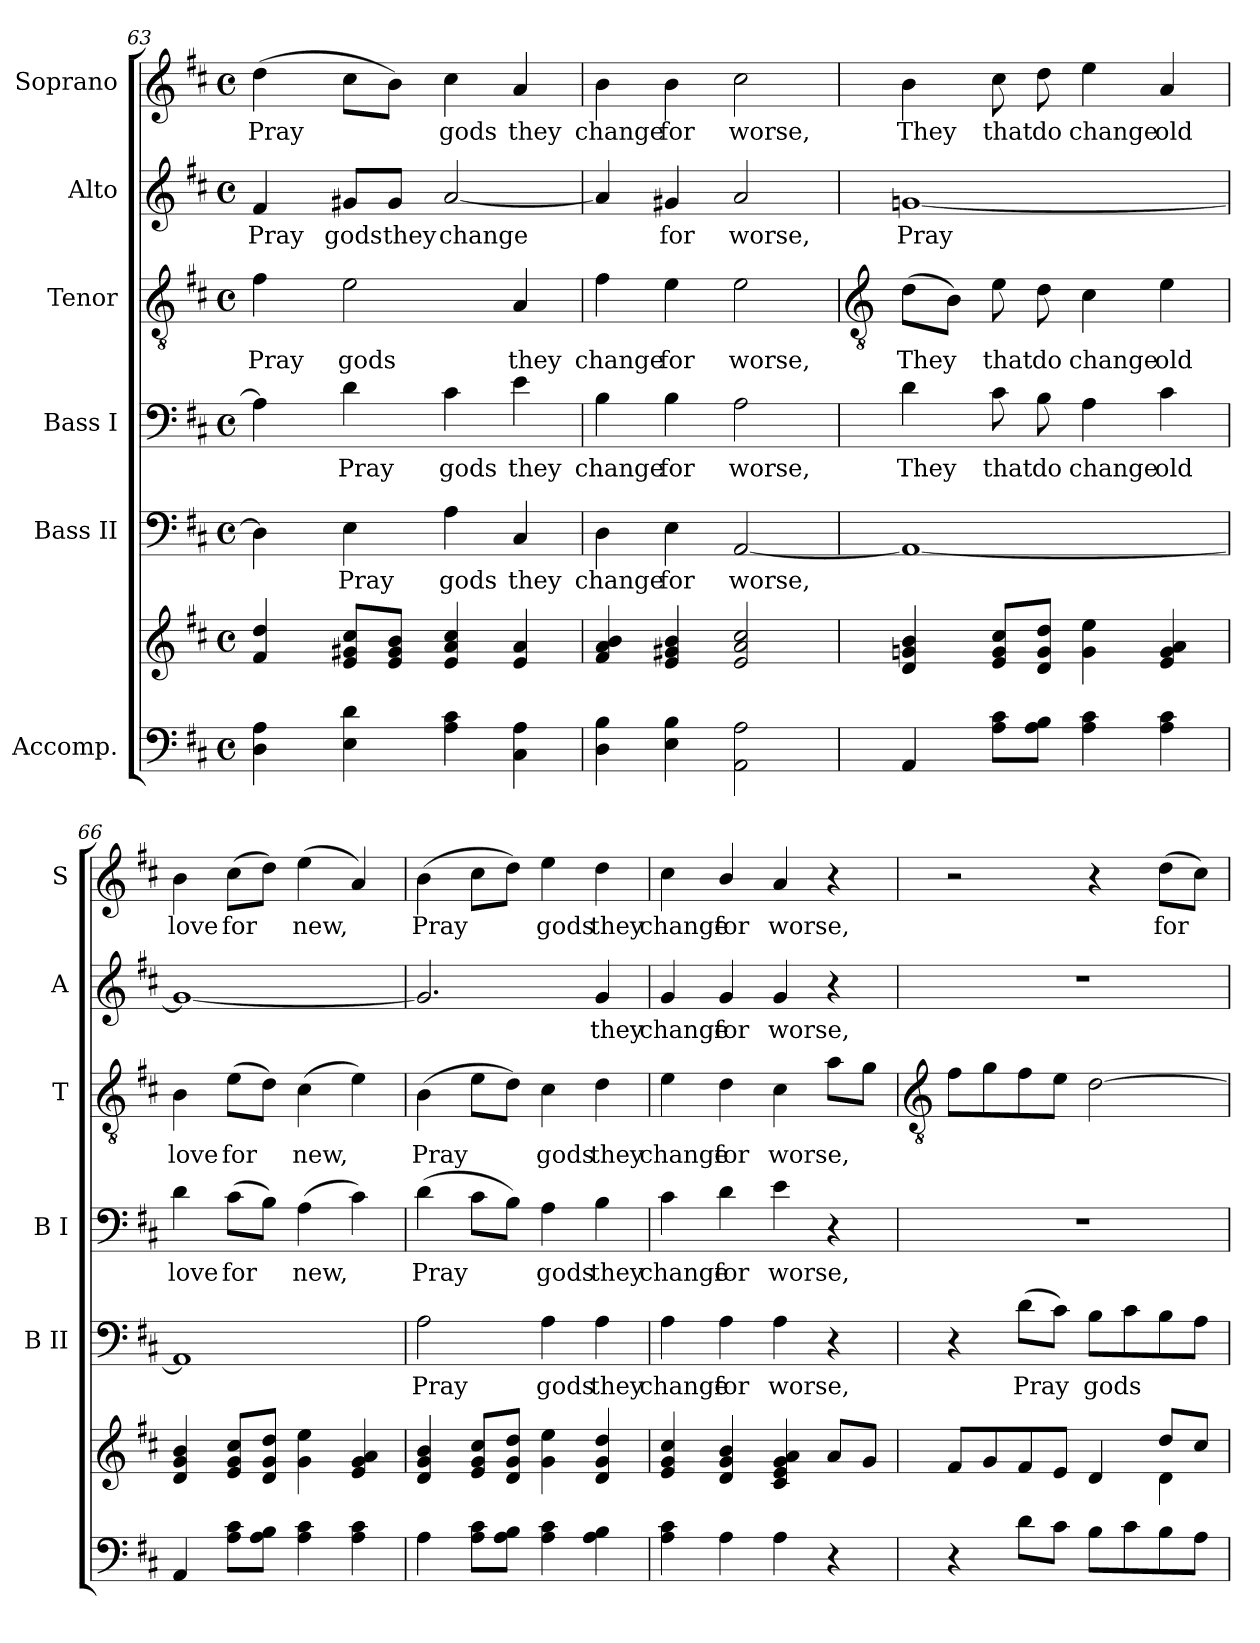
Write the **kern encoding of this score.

**kern	**kern	**kern	**text	**kern	**text	**kern	**text	**kern	**text	**kern	**text
*part6	*part6	*part5	*part5	*part4	*part4	*part3	*part3	*part2	*part2	*part1	*part1
*staff7	*staff6	*staff5	*staff5	*staff4	*staff4	*staff3	*staff3	*staff2	*staff2	*staff1	*staff1
*I"Accomp.	*	*I"Bass II	*	*I"Bass I	*	*I"Tenor	*	*I"Alto	*	*I"Soprano	*
*	*	*I'B II	*	*I'B I	*	*I'T	*	*I'A	*	*I'S	*
*clefF4	*clefG2	*clefF4	*	*clefF4	*	*clefGv2	*	*clefG2	*	*clefG2	*
*k[f#c#]	*k[f#c#]	*k[f#c#]	*	*k[f#c#]	*	*k[f#c#]	*	*k[f#c#]	*	*k[f#c#]	*
*D:	*D:	*D:	*	*D:	*	*D:	*	*D:	*	*D:	*
*M4/4	*M4/4	*M4/4	*	*M4/4	*	*M4/4	*	*M4/4	*	*M4/4	*
*met(c)	*met(c)	*met(c)	*	*met(c)	*	*met(c)	*	*met(c)	*	*met(c)	*
=63	=63	=63	=63	=63	=63	=63	=63	=63	=63	=63	=63
*	*^	*	*	*	*	*	*	*	*	*	*
!	!	!	!	!	!	!	!	!LO:LY:b	!	!LO:LY:b	!	!LO:LY:b
4D 4A	4f#/ 4dd/	8ryy	4D]	.	4A]	.	4f#	Pray	4f#	Pray	(>4dd	Pray
.	.	8ryy	.	.	.	.	.	.	.	.	.	.
!	!	!	!	!LO:LY:b	!	!LO:LY:b	!	!LO:LY:b	!	!LO:LY:b	!	!
4E 4d	8e/ 8g#X/ 8cc#/L	2.ryy	4E	Pray	4d	Pray	2e	gods	8g#X/L	gods	8cc#L	.
!	!	!	!	!	!	!	!	!	!	!LO:LY:b	!	!
.	8e/ 8g#/ 8b/J	.	.	.	.	.	.	.	8g#/J	they	8bJ)	.
!	!	!	!	!LO:LY:b	!	!LO:LY:b	!	!	!	!LO:LY:b	!	!LO:LY:b
4A 4c#	4e/ 4a/ 4cc#/	.	4A	gods	4c#	gods	.	.	[2a	change	4cc#	gods
!	!	!	!	!LO:LY:b	!	!LO:LY:b	!	!LO:LY:b	!	!	!	!LO:LY:b
4C# 4A	4e/ 4a/	.	4C#	they	4e	they	4A	they	.	.	4a	they
=64	=64	=64	=64	=64	=64	=64	=64	=64	=64	=64	=64	=64
!	!	!	!	!LO:LY:b	!	!LO:LY:b	!	!LO:LY:b	!	!	!	!LO:LY:b
4D 4B	4f#/ 4a/ 4b/	1ryy	4D	change	4B	change	4f#	change	4a]	.	4b	change
!	!	!	!	!LO:LY:b	!	!LO:LY:b	!	!LO:LY:b	!	!LO:LY:b	!	!LO:LY:b
4E 4B	4e/ 4g#X/ 4b/	.	4E	for	4B	for	4e	for	4g#X	for	4b	for
!	!	!	!	!LO:LY:b	!	!LO:LY:b	!	!LO:LY:b	!	!LO:LY:b	!	!LO:LY:b
2AA 2A	2e/ 2a/ 2cc#/	.	[2AA	worse,	2A	worse,	2e	worse,	2a	worse,	2cc#	worse,
*	*v	*v	*	*	*	*	*	*	*	*	*	*
!!LO:LB:g=z
=65	=65	=65	=65	=65	=65	=65	=65	=65	=65	=65	=65
*	*	*	*	*	*	*clefGv2	*	*	*	*	*
!	!	!	!	!	!LO:LY:b	!	!LO:LY:b	!	!LO:LY:b	!	!LO:LY:b
4AA	4d 4gn 4b	1AA_	.	4d	They	(>8dL	They	[1gn	Pray	4b	They
.	.	.	.	.	.	8BJ)	.	.	.	.	.
!	!	!	!	!	!LO:LY:b	!	!LO:LY:b	!	!	!	!LO:LY:b
8A 8c#L	8e 8g 8cc#L	.	.	8c#	that	8e	that	.	.	8cc#	that
!	!	!	!	!	!LO:LY:b	!	!LO:LY:b	!	!	!	!LO:LY:b
8A 8BJ	8d 8g 8ddJ	.	.	8B	do	8d	do	.	.	8dd	do
!	!	!	!	!	!LO:LY:b	!	!LO:LY:b	!	!	!	!LO:LY:b
4A 4c#	4g 4ee	.	.	4A	change	4c#	change	.	.	4ee	change
!	!	!	!	!	!LO:LY:b	!	!LO:LY:b	!	!	!	!LO:LY:b
4A 4c#	4e 4g 4a	.	.	4c#	old	4e	old	.	.	4a	old
=66	=66	=66	=66	=66	=66	=66	=66	=66	=66	=66	=66
!	!	!	!	!	!LO:LY:b	!	!LO:LY:b	!	!	!	!LO:LY:b
4AA	4d 4g 4b	1AA]	.	4d	love	4B	love	1g_	.	4b	love
!	!	!	!	!	!LO:LY:b	!	!LO:LY:b	!	!	!	!LO:LY:b
8A 8c#L	8e 8g 8cc#L	.	.	(>8c#L	for	(>8eL	for	.	.	(>8cc#L	for
8A 8BJ	8d 8g 8ddJ	.	.	8BJ)	.	8dJ)	.	.	.	8ddJ)	.
!	!	!	!	!	!LO:LY:b	!	!LO:LY:b	!	!	!	!LO:LY:b
4A 4c#	4g\ 4ee\	.	.	(>4A	new,	(>4c#	new,	.	.	(<4ee	new,
4A 4c#	4e 4g 4a	.	.	4c#)	.	4e)	.	.	.	4a)	.
=67	=67	=67	=67	=67	=67	=67	=67	=67	=67	=67	=67
!	!	!	!LO:LY:b	!	!LO:LY:b	!	!LO:LY:b	!	!	!	!LO:LY:b
4A	4d 4g 4b	2A	Pray	(>4d	Pray	(>4B	Pray	2.g]	.	(>4b	Pray
8A 8c#L	8e 8g 8cc#L	.	.	8c#L	.	8eL	.	.	.	8cc#L	.
8A 8BJ	8d 8g 8ddJ	.	.	8BJ)	.	8dJ)	.	.	.	8ddJ)	.
!	!	!	!LO:LY:b	!	!LO:LY:b	!	!LO:LY:b	!	!	!	!LO:LY:b
4A 4c#	4g\ 4ee\	4A	gods	4A	gods	4c#	gods	.	.	4ee	gods
!	!	!	!LO:LY:b	!	!LO:LY:b	!	!LO:LY:b	!	!LO:LY:b	!	!LO:LY:b
4A 4B	4d 4g 4dd	4A	they	4B	they	4d	they	4g	they	4dd	they
=68	=68	=68	=68	=68	=68	=68	=68	=68	=68	=68	=68
!	!	!	!LO:LY:b	!	!LO:LY:b	!	!LO:LY:b	!	!LO:LY:b	!	!LO:LY:b
4A 4c#	4e 4g 4cc#	4A	change	4c#	change	4e	change	4g	change	4cc#	change
!	!	!	!LO:LY:b	!	!LO:LY:b	!	!LO:LY:b	!	!LO:LY:b	!	!LO:LY:b
4A	4d/ 4g/ 4b/	4A	for	4d	for	4d	for	4g	for	4b/	for
!	!	!	!LO:LY:b	!	!LO:LY:b	!	!LO:LY:b	!	!LO:LY:b	!	!LO:LY:b
4A	4c# 4e 4g 4a	4A	worse,	4e	worse,	4c#	worse,	4g	worse,	4a	worse,
4r	8aL	4r	.	4r	.	8aL	.	4r	.	4r	.
.	8gJ	.	.	.	.	8gJ	.	.	.	.	.
!!LO:LB:g=z
=69	=69	=69	=69	=69	=69	=69	=69	=69	=69	=69	=69
*	*	*	*	*	*	*clefGv2	*	*	*	*	*
*^	*^	*	*	*	*	*	*	*	*	*	*
2ryy	4r	8f#/L	2.ryy	4r	.	1r	.	8f#L	.	1r	.	2r	.
.	.	8g/	.	.	.	.	.	8g	.	.	.	.	.
!	!	!	!	!	!LO:LY:b	!	!	!	!	!	!	!	!
.	8dL	8f#/	.	(>8dL	Pray	.	.	8f#	.	.	.	.	.
.	8c#J	8e/J	.	8c#J)	.	.	.	8eJ	.	.	.	.	.
!	!	!	!	!	!LO:LY:b	!	!	!	!	!	!	!	!
8ryy	8BL	4d/	.	8BL	gods	.	.	[2d	.	.	.	4r	.
4.ryy	8c#	.	.	8c#	.	.	.	.	.	.	.	.	.
!	!	!	!	!	!	!	!	!	!	!	!	!	!LO:LY:b
.	8B	8dd/L	4d\	8B	.	.	.	.	.	.	.	(>8ddL	for
.	8AJ	8cc#/J	.	8AJ	.	.	.	.	.	.	.	8cc#J)	.
*v	*v	*	*	*	*	*	*	*	*	*	*	*	*
*	*v	*v	*	*	*	*	*	*	*	*	*	*
=	=	=	=	=	=	=	=	=	=	=	=
*-	*-	*-	*-	*-	*-	*-	*-	*-	*-	*-	*-
